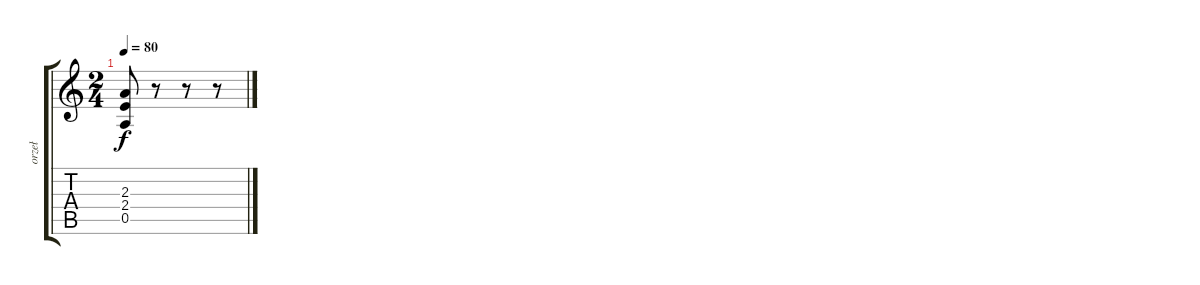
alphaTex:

\track ("orzeł" "orzeł") {instrument overdrivenguitar}
\staff {score tabs}
\tuning (E4 B3 G3 D3 A2 E2) {hide}
\ts (2 4)
\tempo 80
\clef g2
\ks c
(2.3 2.4 0.5).8{dy f} r.8 r.8 r.8
